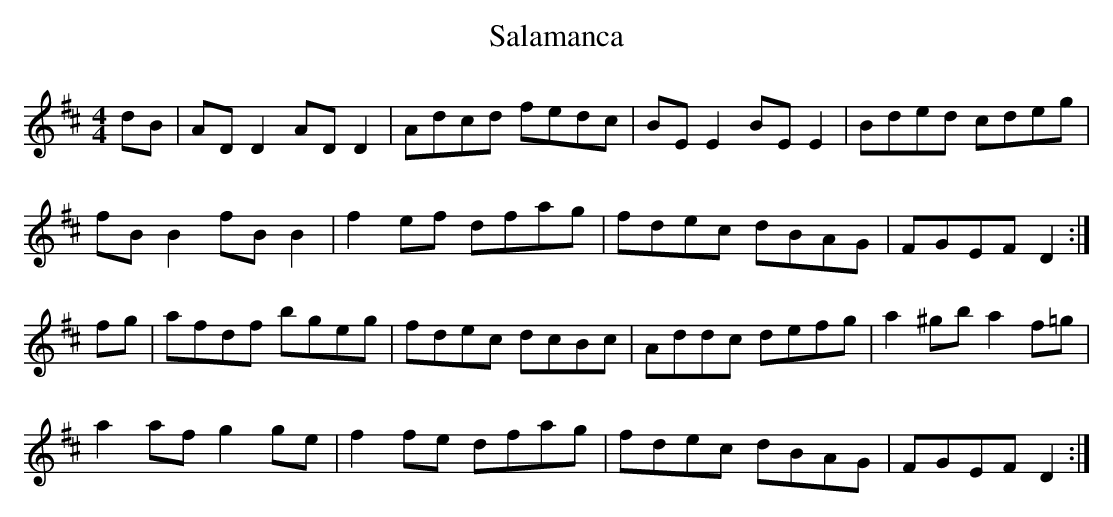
X:1
T: Salamanca
M: 4/4
L: 1/8
K: Dmaj
dB|ADD2 ADD2|Adcd fedc|BEE2 BEE2|Bded cdeg|
fBB2 fBB2|f2ef dfag|fdec dBAG|FGEF D2:|
fg|afdf bgeg|fdec dcBc|Addc defg|a2^gb a2f=g|
a2af g2ge|f2fe dfag|fdec dBAG|FGEF D2:|
